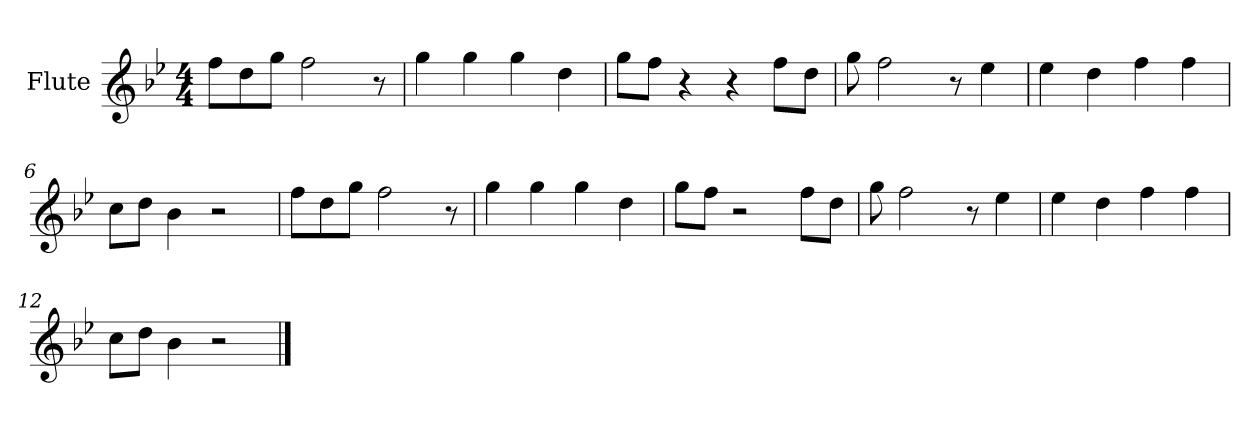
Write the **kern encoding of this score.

**kern
*part1
*staff1
*I"Flute
*I'Fl.
*clefG2
*k[b-e-]
*M4/4
*MM143
=1
8ff\L
8dd\
8gg\J
2ff\
8r
=2
4gg\
4gg\
4gg\
4dd\
=3
8gg\L
8ff\J
4r
4r
8ff\L
8dd\J
=4
8gg\
2ff\
8r
4ee-\
=5
4ee-\
4dd\
4ff\
4ff\
=6
8cc\L
8dd\J
4b-\
2r
=7
8ff\L
8dd\
8gg\J
2ff\
8r
=8
4gg\
4gg\
4gg\
4dd\
!!LO:LB:g=z
=9
8gg\L
8ff\J
2r
8ff\L
8dd\J
=10
8gg\
2ff\
8r
4ee-\
=11
4ee-\
4dd\
4ff\
4ff\
=12
8cc\L
8dd\J
4b-\
2r
==
*-
